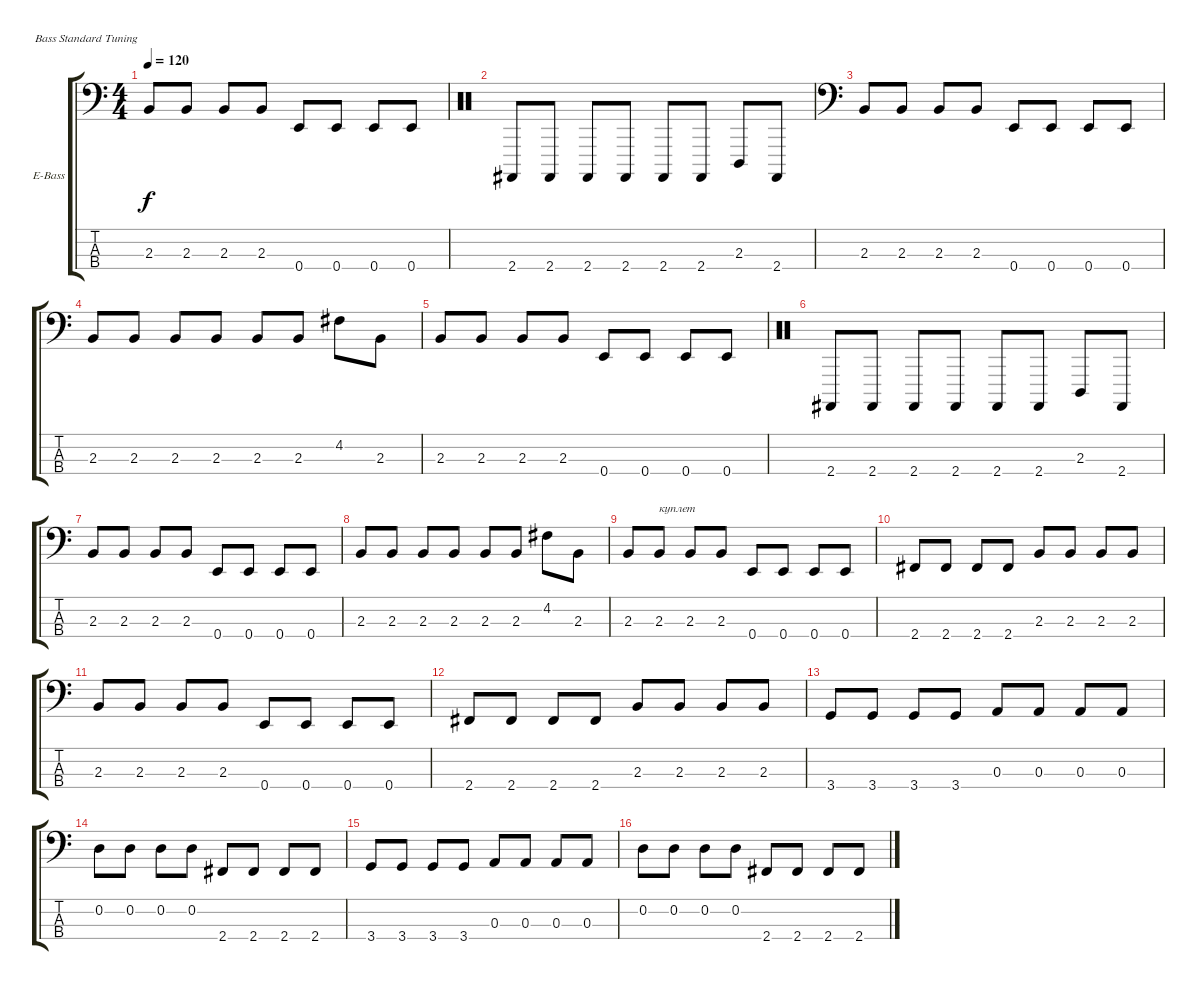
\defaultSystemsLayout 4
\bracketExtendMode groupsimilarinstruments
\firstSystemTrackNameOrientation horizontal
\otherSystemsTrackNameOrientation horizontal
\track ("Electric Bass" "E-Bass") {instrument electricbassfinger}
\staff {score tabs}
\tuning (G2 D2 A1 E1)
\ts (4 4)
\tempo 120
\clef f4
\ks c
2.3.8{dy f instrument electricbassfinger} 2.3.8 2.3.8 2.3.8 0.4.8 0.4.8 0.4.8 0.4.8 |
\clef neutral
2.4.8 2.4.8 2.4.8 2.4.8 2.4.8 2.4.8 2.3.8 2.4.8 |
\clef f4
2.3.8 2.3.8 2.3.8 2.3.8 0.4.8 0.4.8 0.4.8 0.4.8 |
2.3.8 2.3.8 2.3.8 2.3.8 2.3.8 2.3.8 4.2.8 2.3.8 |
2.3.8 2.3.8 2.3.8 2.3.8 0.4.8 0.4.8 0.4.8 0.4.8 |
\clef neutral
2.4.8 2.4.8 2.4.8 2.4.8 2.4.8 2.4.8 2.3.8 2.4.8 |
\clef f4
2.3.8 2.3.8 2.3.8 2.3.8 0.4.8 0.4.8 0.4.8 0.4.8 |
2.3.8 2.3.8 2.3.8 2.3.8 2.3.8 2.3.8 4.2.8 2.3.8 |
2.3.8 2.3.8{txt "куплет"} 2.3.8 2.3.8 0.4.8 0.4.8 0.4.8 0.4.8 |
2.4.8 2.4.8 2.4.8 2.4.8 2.3.8 2.3.8 2.3.8 2.3.8 |
2.3.8 2.3.8 2.3.8 2.3.8 0.4.8 0.4.8 0.4.8 0.4.8 |
2.4.8 2.4.8 2.4.8 2.4.8 2.3.8 2.3.8 2.3.8 2.3.8 |
3.4.8 3.4.8 3.4.8 3.4.8 0.3.8 0.3.8 0.3.8 0.3.8 |
0.2.8 0.2.8 0.2.8 0.2.8 2.4.8 2.4.8 2.4.8 2.4.8 |
3.4.8 3.4.8 3.4.8 3.4.8 0.3.8 0.3.8 0.3.8 0.3.8 |
0.2.8 0.2.8 0.2.8 0.2.8 2.4.8 2.4.8 2.4.8 2.4.8
